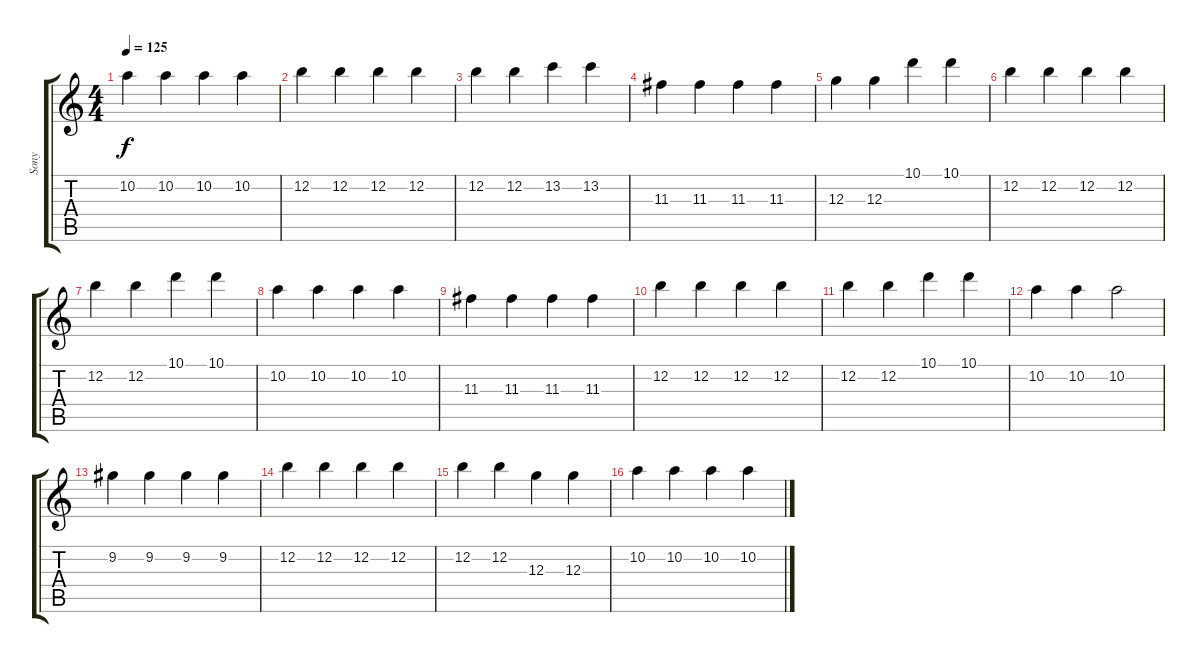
\track ("Sony" "Sony") {instrument distortionguitar}
\staff {score tabs}
\tuning (E4 B3 G3 D3 A2 E2) {hide}
\ts (4 4)
\tempo 125
\clef g2
\ks c
10.2.4{dy f} 10.2.4 10.2.4 10.2.4 |
12.2.4 12.2.4 12.2.4 12.2.4 |
12.2.4 12.2.4 13.2.4 13.2.4 |
11.3.4 11.3.4 11.3.4 11.3.4 |
12.3.4 12.3.4 10.1.4 10.1.4 |
12.2.4 12.2.4 12.2.4 12.2.4 |
12.2.4 12.2.4 10.1.4 10.1.4 |
10.2.4 10.2.4 10.2.4 10.2.4 |
11.3.4 11.3.4 11.3.4 11.3.4 |
12.2.4 12.2.4 12.2.4 12.2.4 |
12.2.4 12.2.4 10.1.4 10.1.4 |
10.2.4 10.2.4 10.2.2 |
9.2.4 9.2.4 9.2.4 9.2.4 |
12.2.4 12.2.4 12.2.4 12.2.4 |
12.2.4 12.2.4 12.3.4 12.3.4 |
10.2.4 10.2.4 10.2.4 10.2.4
